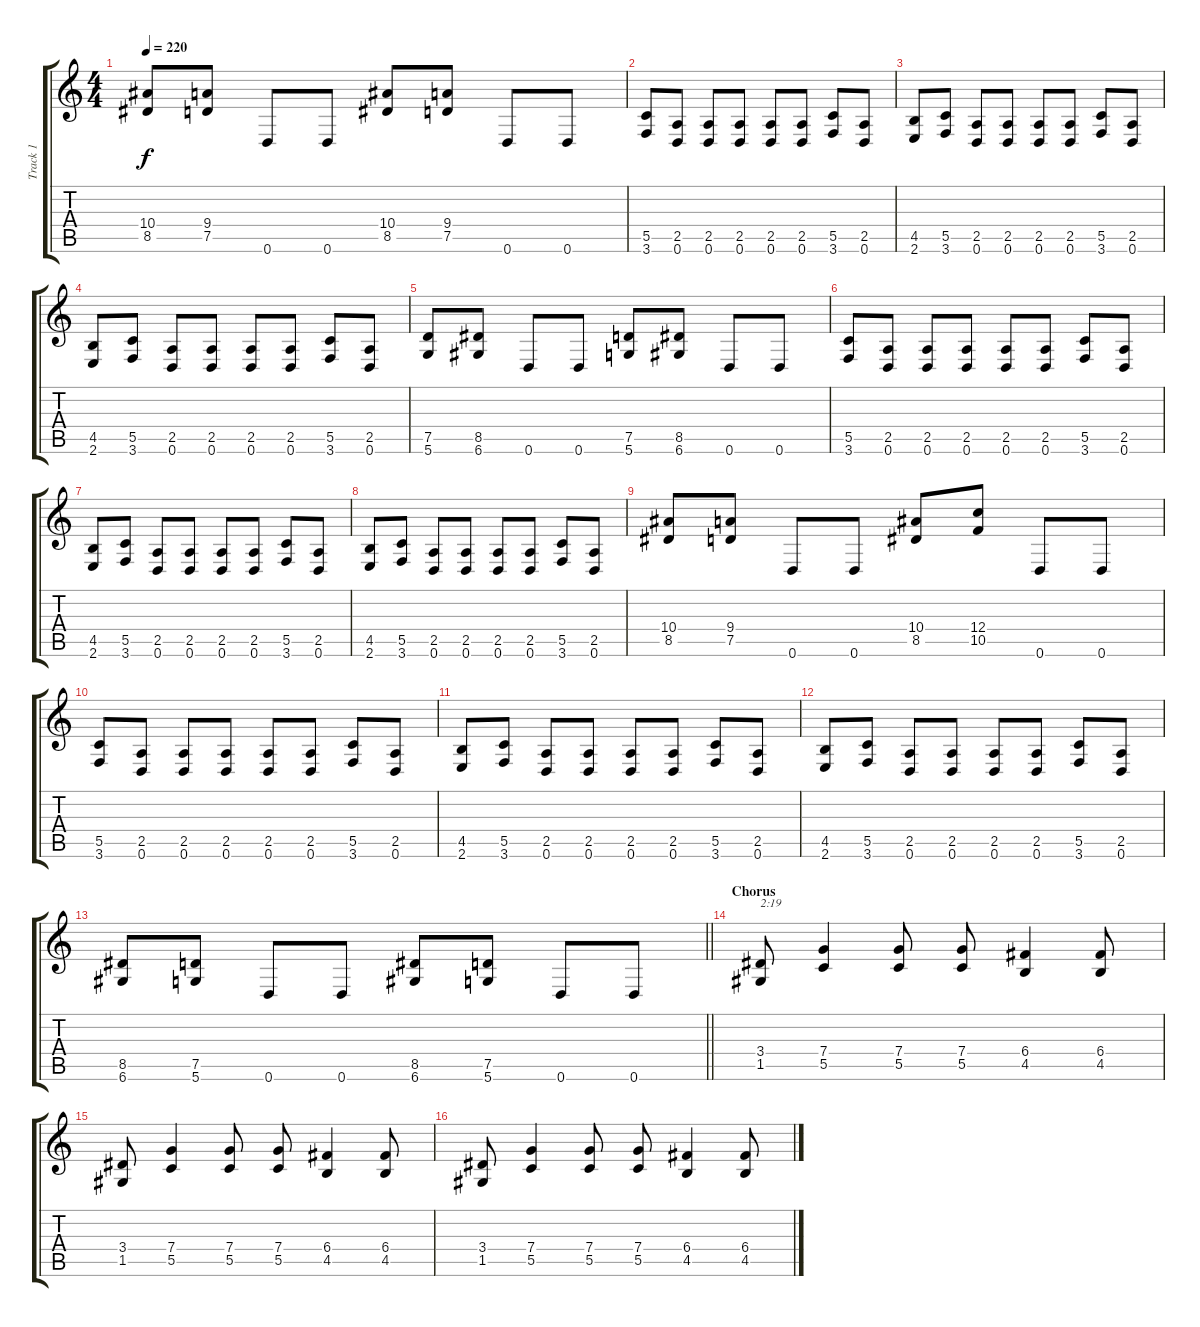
\track ("Track 1" "Track 1") {instrument distortionguitar}
\staff {score tabs}
\tuning (D4 A3 F3 C3 G2 D2) {hide}
\ts (4 4)
\tempo 220
\clef g2
\ks c
(10.4 8.5).8{dy f} (9.4 7.5).8 0.6.8 0.6.8 (10.4 8.5).8 (9.4 7.5).8 0.6.8 0.6.8 |
(5.5 3.6).8 (2.5 0.6).8 (2.5 0.6).8 (2.5 0.6).8 (2.5 0.6).8 (2.5 0.6).8 (5.5 3.6).8 (2.5 0.6).8 |
(4.5 2.6).8 (5.5 3.6).8 (2.5 0.6).8 (2.5 0.6).8 (2.5 0.6).8 (2.5 0.6).8 (5.5 3.6).8 (2.5 0.6).8 |
(4.5 2.6).8 (5.5 3.6).8 (2.5 0.6).8 (2.5 0.6).8 (2.5 0.6).8 (2.5 0.6).8 (5.5 3.6).8 (2.5 0.6).8 |
(7.5 5.6).8 (8.5 6.6).8 0.6.8 0.6.8 (7.5 5.6).8 (8.5 6.6).8 0.6.8 0.6.8 |
(5.5 3.6).8 (2.5 0.6).8 (2.5 0.6).8 (2.5 0.6).8 (2.5 0.6).8 (2.5 0.6).8 (5.5 3.6).8 (2.5 0.6).8 |
(4.5 2.6).8 (5.5 3.6).8 (2.5 0.6).8 (2.5 0.6).8 (2.5 0.6).8 (2.5 0.6).8 (5.5 3.6).8 (2.5 0.6).8 |
(4.5 2.6).8 (5.5 3.6).8 (2.5 0.6).8 (2.5 0.6).8 (2.5 0.6).8 (2.5 0.6).8 (5.5 3.6).8 (2.5 0.6).8 |
(10.4 8.5).8 (9.4 7.5).8 0.6.8 0.6.8 (10.4 8.5).8 (12.4 10.5).8 0.6.8 0.6.8 |
(5.5 3.6).8 (2.5 0.6).8 (2.5 0.6).8 (2.5 0.6).8 (2.5 0.6).8 (2.5 0.6).8 (5.5 3.6).8 (2.5 0.6).8 |
(4.5 2.6).8 (5.5 3.6).8 (2.5 0.6).8 (2.5 0.6).8 (2.5 0.6).8 (2.5 0.6).8 (5.5 3.6).8 (2.5 0.6).8 |
(4.5 2.6).8 (5.5 3.6).8 (2.5 0.6).8 (2.5 0.6).8 (2.5 0.6).8 (2.5 0.6).8 (5.5 3.6).8 (2.5 0.6).8 |
\barLineRight lightlight
(8.5 6.6).8 (7.5 5.6).8 0.6.8 0.6.8 (8.5 6.6).8 (7.5 5.6).8 0.6.8 0.6.8 |
\section ("" "Chorus")
(3.4 1.5).8{txt "2:19"} (7.4 5.5).4 (7.4 5.5).8 (7.4 5.5).8 (6.4 4.5).4 (6.4 4.5).8 |
(3.4 1.5).8 (7.4 5.5).4 (7.4 5.5).8 (7.4 5.5).8 (6.4 4.5).4 (6.4 4.5).8 |
(3.4 1.5).8 (7.4 5.5).4 (7.4 5.5).8 (7.4 5.5).8 (6.4 4.5).4 (6.4 4.5).8
